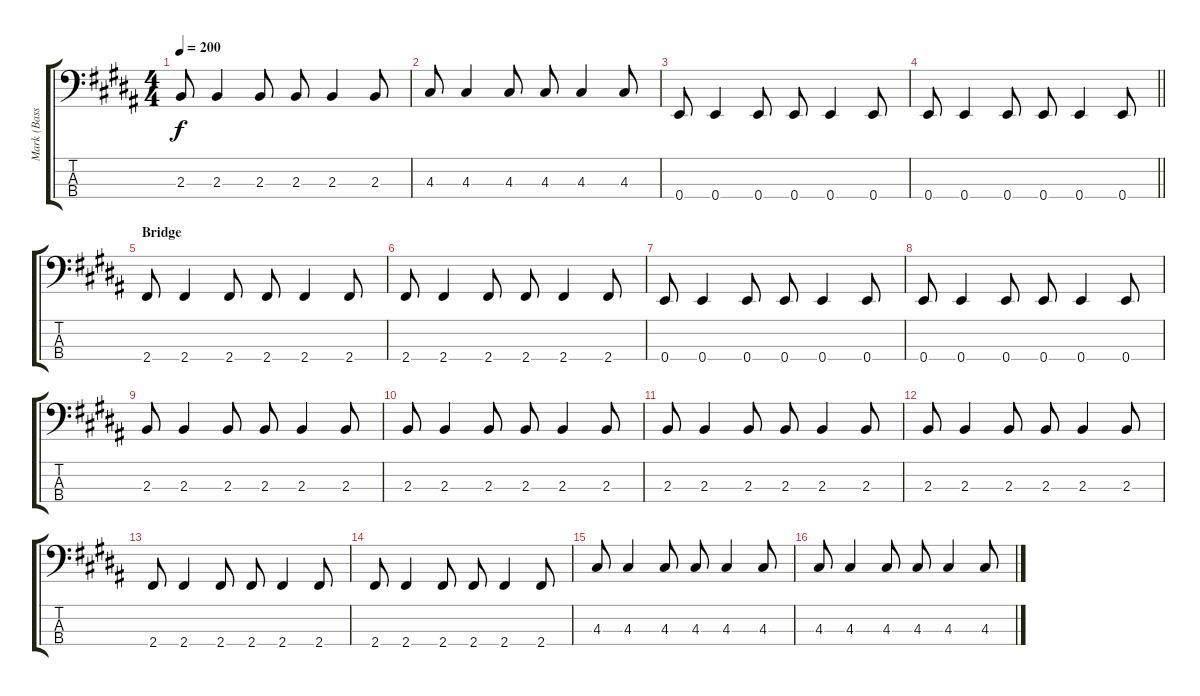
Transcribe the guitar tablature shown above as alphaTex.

\track ("Mark (Bass)" "Mark (Bass") {instrument electricbasspick}
\staff {score tabs}
\tuning (G2 D2 A1 E1) {hide}
\ts (4 4)
\tempo 200
\clef f4
\ks b
2.3.8{dy f} 2.3.4 2.3.8 2.3.8 2.3.4 2.3.8 |
4.3.8 4.3.4 4.3.8 4.3.8 4.3.4 4.3.8 |
0.4.8 0.4.4 0.4.8 0.4.8 0.4.4 0.4.8 |
\barLineRight lightlight
0.4.8 0.4.4 0.4.8 0.4.8 0.4.4 0.4.8 |
\section ("" "Bridge")
2.4.8 2.4.4 2.4.8 2.4.8 2.4.4 2.4.8 |
2.4.8 2.4.4 2.4.8 2.4.8 2.4.4 2.4.8 |
0.4.8 0.4.4 0.4.8 0.4.8 0.4.4 0.4.8 |
0.4.8 0.4.4 0.4.8 0.4.8 0.4.4 0.4.8 |
2.3.8 2.3.4 2.3.8 2.3.8 2.3.4 2.3.8 |
2.3.8 2.3.4 2.3.8 2.3.8 2.3.4 2.3.8 |
2.3.8 2.3.4 2.3.8 2.3.8 2.3.4 2.3.8 |
2.3.8 2.3.4 2.3.8 2.3.8 2.3.4 2.3.8 |
2.4.8 2.4.4 2.4.8 2.4.8 2.4.4 2.4.8 |
2.4.8 2.4.4 2.4.8 2.4.8 2.4.4 2.4.8 |
4.3.8 4.3.4 4.3.8 4.3.8 4.3.4 4.3.8 |
4.3.8 4.3.4 4.3.8 4.3.8 4.3.4 4.3.8
